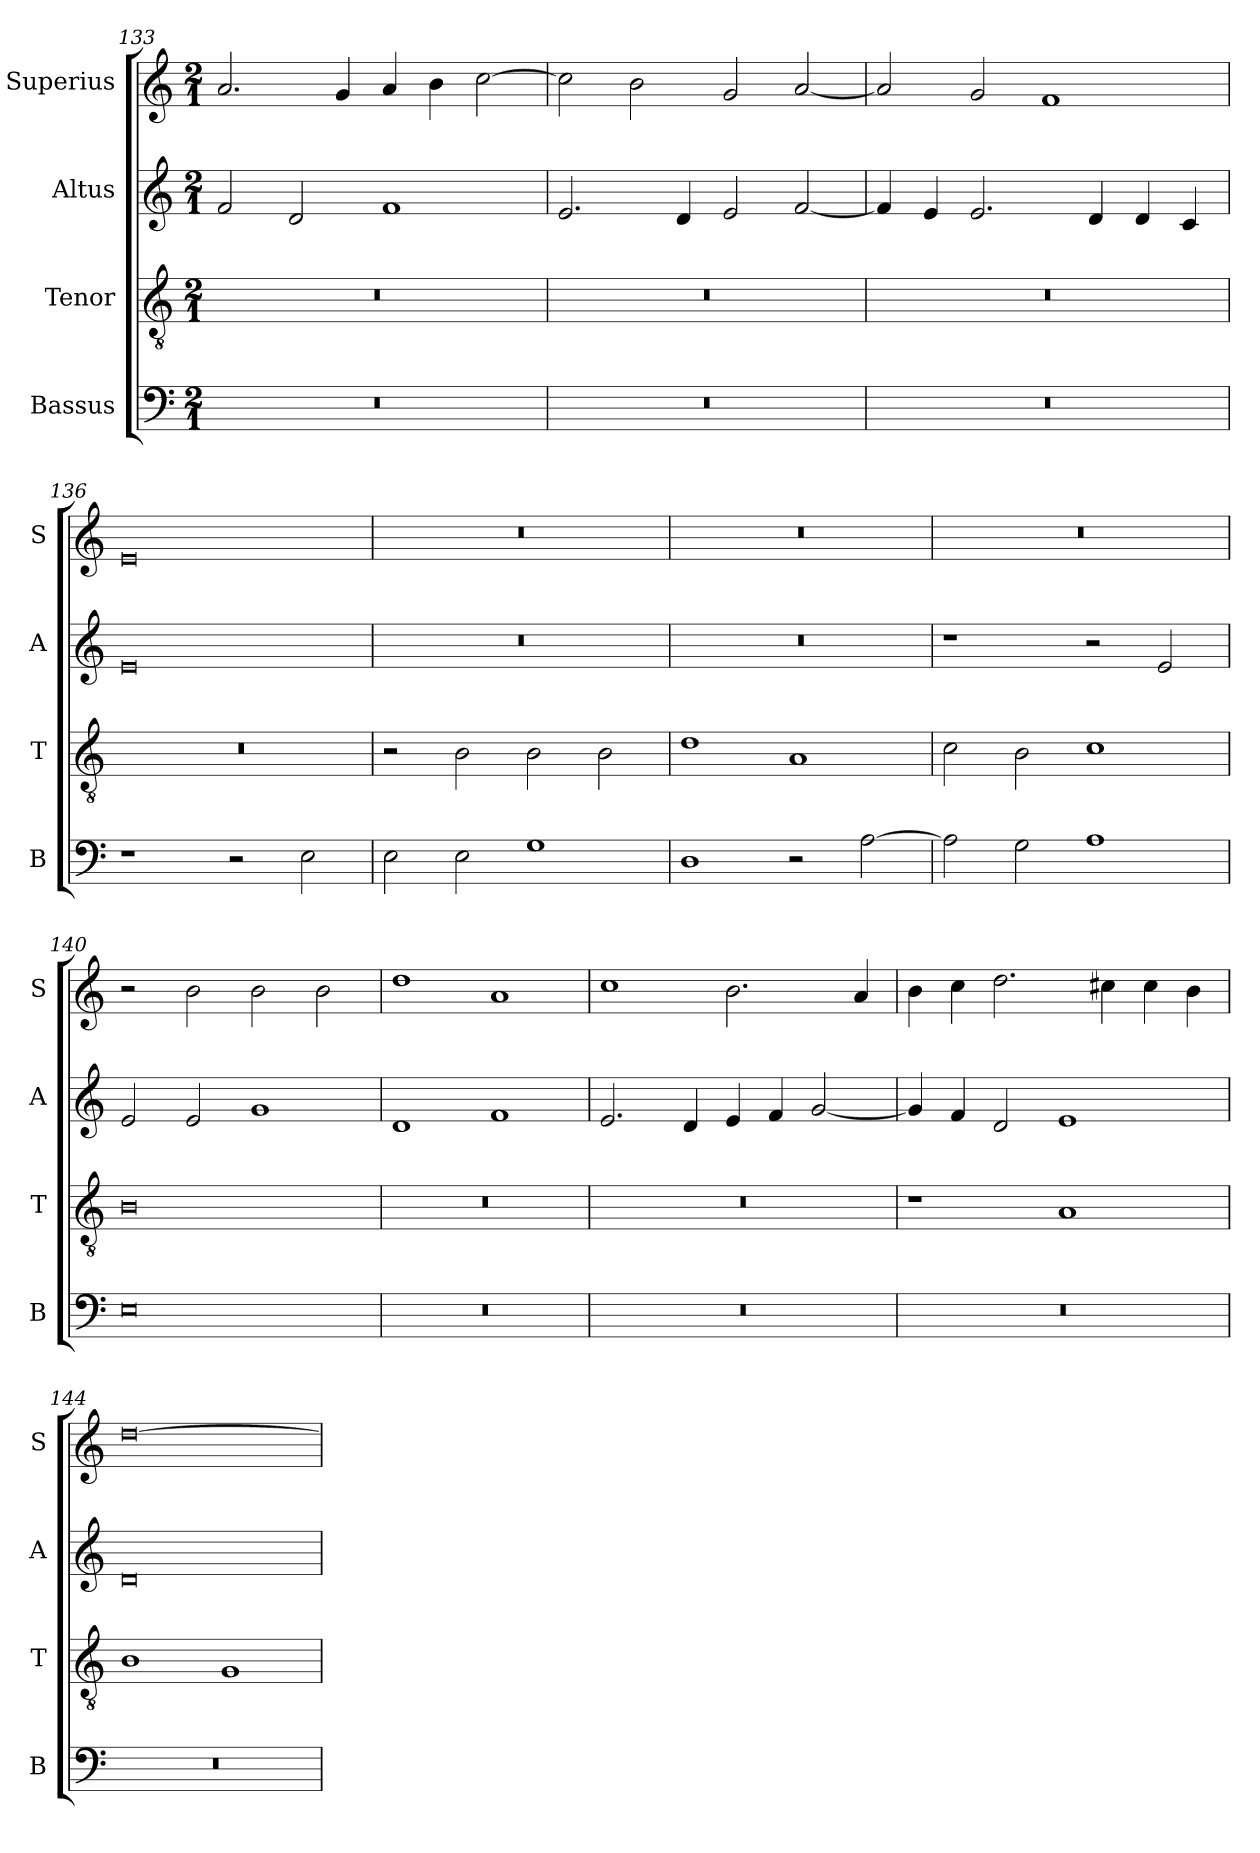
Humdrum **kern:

**kern	**kern	**kern	**kern
*part4	*part3	*part2	*part1
*staff4	*staff3	*staff2	*staff1
*I"Bassus	*I"Tenor	*I"Altus	*I"Superius
*I'B	*I'T	*I'A	*I'S
*clefF4	*clefGv2	*clefG2	*clefG2
*k[]	*k[]	*k[]	*k[]
*M2/1	*M2/1	*M2/1	*M2/1
=133	=133	=133	=133
0r	0r	2f/	2.a/
.	.	2d/	.
.	.	.	4g/
.	.	1f	4a/
.	.	.	4b\
.	.	.	[2cc\
=134	=134	=134	=134
0r	0r	2.e/	2cc\]
.	.	.	2b\
.	.	4d/	.
.	.	2e/	2g/
.	.	[2f/	[2a/
=135	=135	=135	=135
0r	0r	4f/]	2a/]
.	.	4e/	.
.	.	2.e/	2g/
.	.	.	1f
.	.	4d/	.
.	.	4d/	.
.	.	4c/	.
=136	=136	=136	=136
1r	0r	0e	0e
2r	.	.	.
2E\	.	.	.
=137	=137	=137	=137
2E\	2r	0r	0r
2E\	2B\	.	.
1G	2B\	.	.
.	2B\	.	.
=138	=138	=138	=138
1D	1d	0r	0r
2r	1A	.	.
[2A\	.	.	.
=139	=139	=139	=139
2A\]	2c\	1r	0r
2G\	2B\	.	.
1A	1c	2r	.
.	.	2e/	.
=140	=140	=140	=140
0E	0B	2e/	2r
.	.	2e/	2b\
.	.	1g	2b\
.	.	.	2b\
=141	=141	=141	=141
0r	0r	1d	1dd
.	.	1f	1a
=142	=142	=142	=142
0r	0r	2.e/	1cc
.	.	4d/	.
.	.	4e/	2.b\
.	.	4f/	.
.	.	[2g/	.
.	.	.	4a/
=143	=143	=143	=143
0r	1r	4g/]	4b\
.	.	4f/	4cc\
.	.	2d/	2.dd\
.	1A	1e	.
.	.	.	4cc#X\
.	.	.	4cc#\
.	.	.	4b\
=144	=144	=144	=144
0r	1B	0d	[0dd
.	1G	.	.
=	=	=	=
*-	*-	*-	*-
